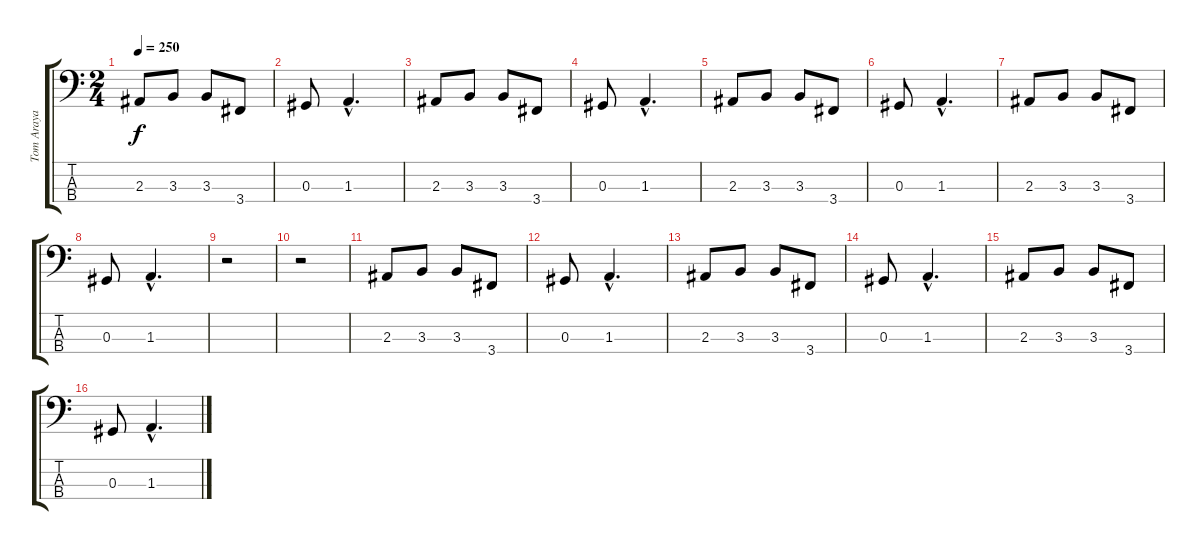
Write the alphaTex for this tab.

\track ("Tom Araya" "Tom Araya") {instrument electricbasspick}
\staff {score tabs}
\tuning (Gb2 Db2 Ab1 Eb1) {hide}
\ts (2 4)
\tempo 250
\clef f4
\ks c
2.3.8{dy f} 3.3.8 3.3.8 3.4.8 |
0.3.8 1.3{hac}.4{d} |
2.3.8 3.3.8 3.3.8 3.4.8 |
0.3.8 1.3{hac}.4{d} |
2.3.8 3.3.8 3.3.8 3.4.8 |
0.3.8 1.3{hac}.4{d} |
2.3.8 3.3.8 3.3.8 3.4.8 |
0.3.8 1.3{hac}.4{d} |
r.2 |
r.2 |
2.3.8 3.3.8 3.3.8 3.4.8 |
0.3.8 1.3{hac}.4{d} |
2.3.8 3.3.8 3.3.8 3.4.8 |
0.3.8 1.3{hac}.4{d} |
2.3.8 3.3.8 3.3.8 3.4.8 |
0.3.8 1.3{hac}.4{d}
